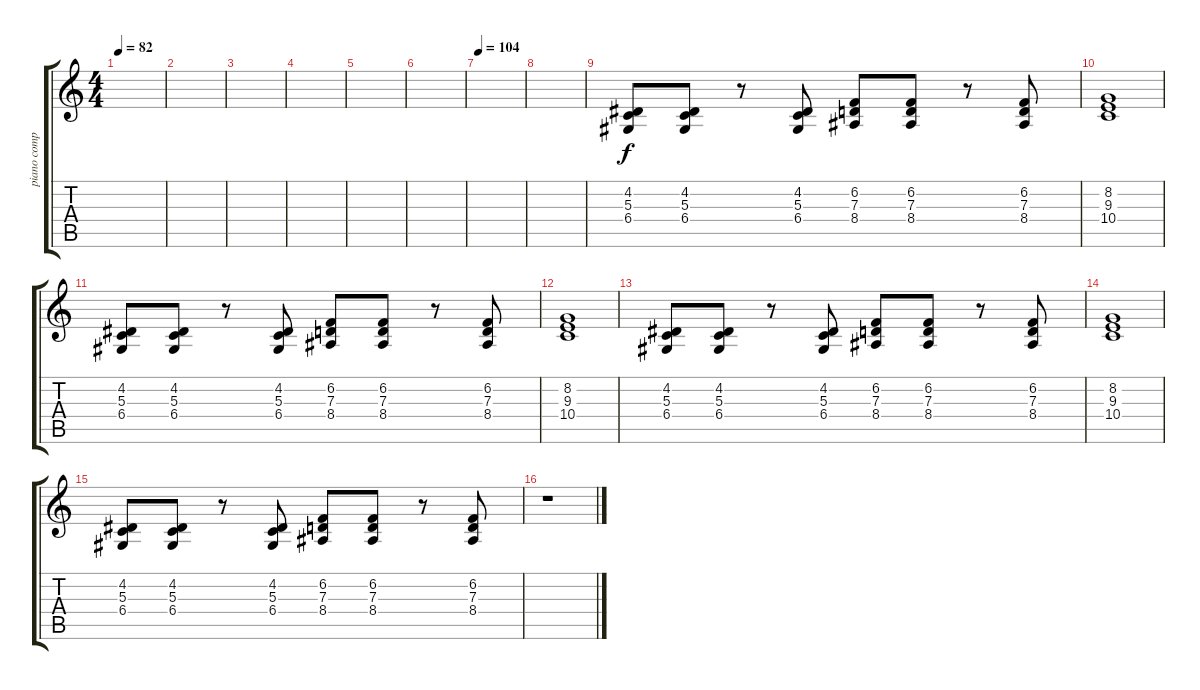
\track ("piano complement" "piano comp") {instrument acousticgrandpiano}
\staff {score tabs}
\tuning (E4 B3 G3 D3 A2 E2) {hide}
\ts (4 4)
\tempo 82
\clef g2
\ks c
|
|
|
|
|
|
\tempo 104
|
|
(4.2 5.3 6.4).8{instrument stringensemble1} (4.2 5.3 6.4).8 r.8 (4.2 5.3 6.4).8 (6.2 7.3 8.4).8 (6.2 7.3 8.4).8 r.8 (6.2 7.3 8.4).8 |
(8.2 9.3 10.4).1 |
(4.2 5.3 6.4).8 (4.2 5.3 6.4).8 r.8 (4.2 5.3 6.4).8 (6.2 7.3 8.4).8 (6.2 7.3 8.4).8 r.8 (6.2 7.3 8.4).8 |
(8.2 9.3 10.4).1 |
(4.2 5.3 6.4).8 (4.2 5.3 6.4).8 r.8 (4.2 5.3 6.4).8 (6.2 7.3 8.4).8 (6.2 7.3 8.4).8 r.8 (6.2 7.3 8.4).8 |
(8.2 9.3 10.4).1 |
(4.2 5.3 6.4).8 (4.2 5.3 6.4).8 r.8 (4.2 5.3 6.4).8 (6.2 7.3 8.4).8 (6.2 7.3 8.4).8 r.8 (6.2 7.3 8.4).8 |
r.1
